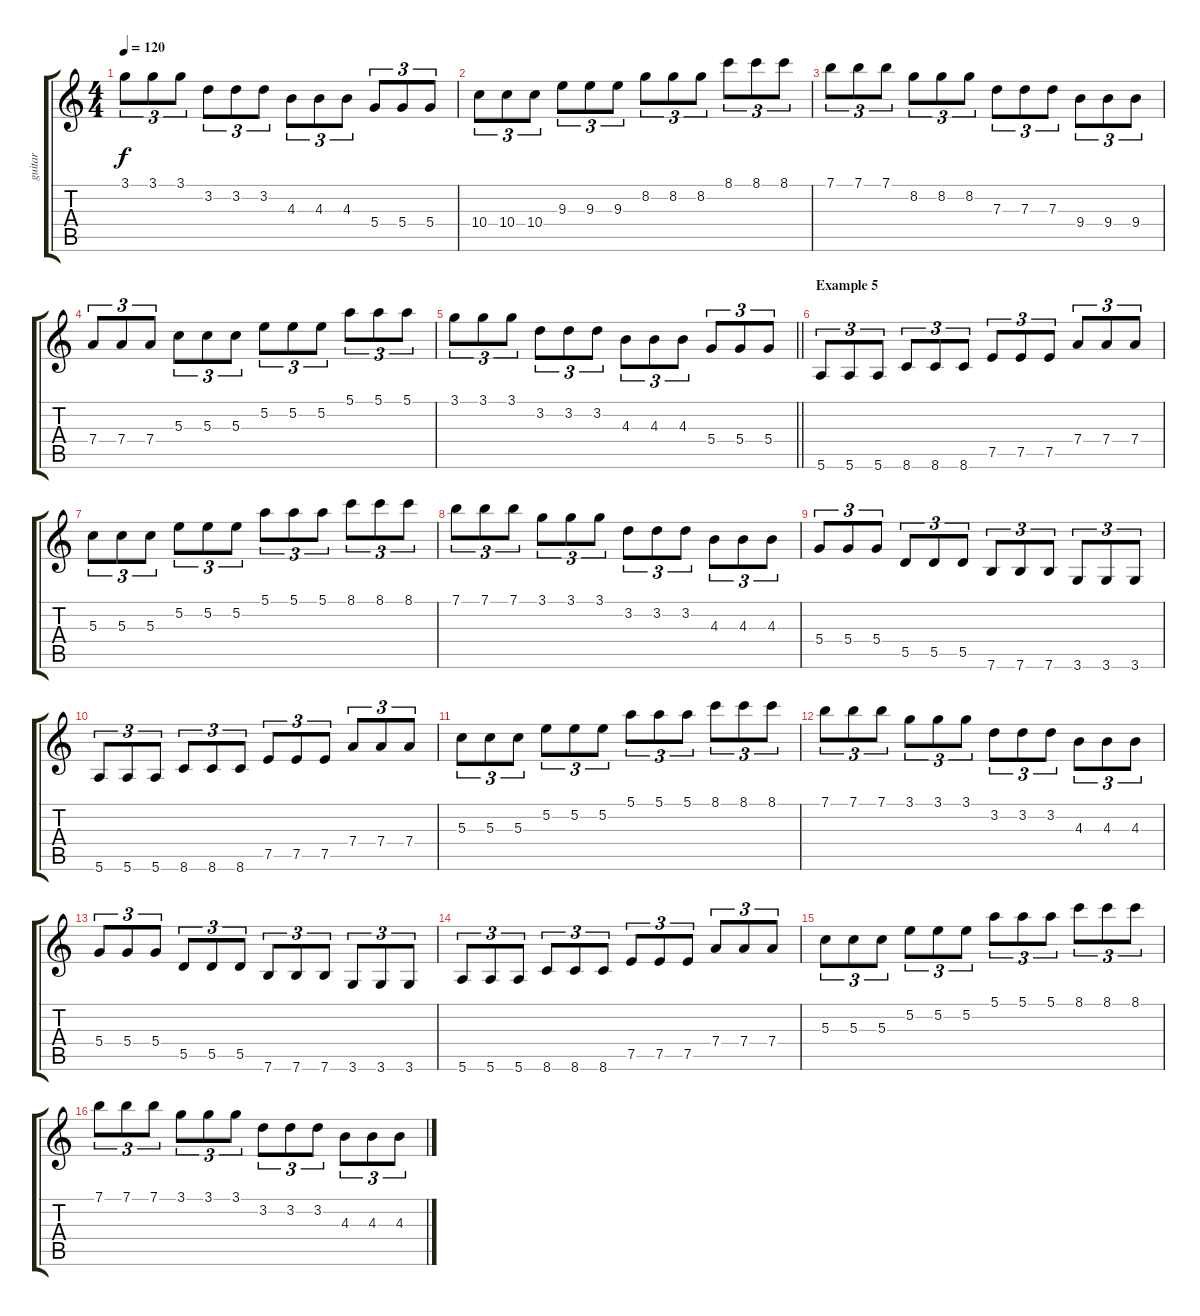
\track ("guitar" "guitar") {instrument distortionguitar}
\staff {score tabs}
\tuning (E4 B3 G3 D3 A2 E2) {hide}
\ts (4 4)
\tempo 120
\clef g2
\ks c
3.1.8{tu (3 2) dy f} 3.1.8{tu (3 2)} 3.1.8{tu (3 2)} 3.2.8{tu (3 2)} 3.2.8{tu (3 2)} 3.2.8{tu (3 2)} 4.3.8{tu (3 2)} 4.3.8{tu (3 2)} 4.3.8{tu (3 2)} 5.4.8{tu (3 2)} 5.4.8{tu (3 2)} 5.4.8{tu (3 2)} |
10.4.8{tu (3 2)} 10.4.8{tu (3 2)} 10.4.8{tu (3 2)} 9.3.8{tu (3 2)} 9.3.8{tu (3 2)} 9.3.8{tu (3 2)} 8.2.8{tu (3 2)} 8.2.8{tu (3 2)} 8.2.8{tu (3 2)} 8.1.8{tu (3 2)} 8.1.8{tu (3 2)} 8.1.8{tu (3 2)} |
7.1.8{tu (3 2)} 7.1.8{tu (3 2)} 7.1.8{tu (3 2)} 8.2.8{tu (3 2)} 8.2.8{tu (3 2)} 8.2.8{tu (3 2)} 7.3.8{tu (3 2)} 7.3.8{tu (3 2)} 7.3.8{tu (3 2)} 9.4.8{tu (3 2)} 9.4.8{tu (3 2)} 9.4.8{tu (3 2)} |
7.4.8{tu (3 2)} 7.4.8{tu (3 2)} 7.4.8{tu (3 2)} 5.3.8{tu (3 2)} 5.3.8{tu (3 2)} 5.3.8{tu (3 2)} 5.2.8{tu (3 2)} 5.2.8{tu (3 2)} 5.2.8{tu (3 2)} 5.1.8{tu (3 2)} 5.1.8{tu (3 2)} 5.1.8{tu (3 2)} |
\barLineRight lightlight
3.1.8{tu (3 2)} 3.1.8{tu (3 2)} 3.1.8{tu (3 2)} 3.2.8{tu (3 2)} 3.2.8{tu (3 2)} 3.2.8{tu (3 2)} 4.3.8{tu (3 2)} 4.3.8{tu (3 2)} 4.3.8{tu (3 2)} 5.4.8{tu (3 2)} 5.4.8{tu (3 2)} 5.4.8{tu (3 2)} |
\section ("" "Example 5")
5.6.8{tu (3 2)} 5.6.8{tu (3 2)} 5.6.8{tu (3 2)} 8.6.8{tu (3 2)} 8.6.8{tu (3 2)} 8.6.8{tu (3 2)} 7.5.8{tu (3 2)} 7.5.8{tu (3 2)} 7.5.8{tu (3 2)} 7.4.8{tu (3 2)} 7.4.8{tu (3 2)} 7.4.8{tu (3 2)} |
5.3.8{tu (3 2)} 5.3.8{tu (3 2)} 5.3.8{tu (3 2)} 5.2.8{tu (3 2)} 5.2.8{tu (3 2)} 5.2.8{tu (3 2)} 5.1.8{tu (3 2)} 5.1.8{tu (3 2)} 5.1.8{tu (3 2)} 8.1.8{tu (3 2)} 8.1.8{tu (3 2)} 8.1.8{tu (3 2)} |
7.1.8{tu (3 2)} 7.1.8{tu (3 2)} 7.1.8{tu (3 2)} 3.1.8{tu (3 2)} 3.1.8{tu (3 2)} 3.1.8{tu (3 2)} 3.2.8{tu (3 2)} 3.2.8{tu (3 2)} 3.2.8{tu (3 2)} 4.3.8{tu (3 2)} 4.3.8{tu (3 2)} 4.3.8{tu (3 2)} |
5.4.8{tu (3 2)} 5.4.8{tu (3 2)} 5.4.8{tu (3 2)} 5.5.8{tu (3 2)} 5.5.8{tu (3 2)} 5.5.8{tu (3 2)} 7.6.8{tu (3 2)} 7.6.8{tu (3 2)} 7.6.8{tu (3 2)} 3.6.8{tu (3 2)} 3.6.8{tu (3 2)} 3.6.8{tu (3 2)} |
5.6.8{tu (3 2)} 5.6.8{tu (3 2)} 5.6.8{tu (3 2)} 8.6.8{tu (3 2)} 8.6.8{tu (3 2)} 8.6.8{tu (3 2)} 7.5.8{tu (3 2)} 7.5.8{tu (3 2)} 7.5.8{tu (3 2)} 7.4.8{tu (3 2)} 7.4.8{tu (3 2)} 7.4.8{tu (3 2)} |
5.3.8{tu (3 2)} 5.3.8{tu (3 2)} 5.3.8{tu (3 2)} 5.2.8{tu (3 2)} 5.2.8{tu (3 2)} 5.2.8{tu (3 2)} 5.1.8{tu (3 2)} 5.1.8{tu (3 2)} 5.1.8{tu (3 2)} 8.1.8{tu (3 2)} 8.1.8{tu (3 2)} 8.1.8{tu (3 2)} |
7.1.8{tu (3 2)} 7.1.8{tu (3 2)} 7.1.8{tu (3 2)} 3.1.8{tu (3 2)} 3.1.8{tu (3 2)} 3.1.8{tu (3 2)} 3.2.8{tu (3 2)} 3.2.8{tu (3 2)} 3.2.8{tu (3 2)} 4.3.8{tu (3 2)} 4.3.8{tu (3 2)} 4.3.8{tu (3 2)} |
5.4.8{tu (3 2)} 5.4.8{tu (3 2)} 5.4.8{tu (3 2)} 5.5.8{tu (3 2)} 5.5.8{tu (3 2)} 5.5.8{tu (3 2)} 7.6.8{tu (3 2)} 7.6.8{tu (3 2)} 7.6.8{tu (3 2)} 3.6.8{tu (3 2)} 3.6.8{tu (3 2)} 3.6.8{tu (3 2)} |
5.6.8{tu (3 2)} 5.6.8{tu (3 2)} 5.6.8{tu (3 2)} 8.6.8{tu (3 2)} 8.6.8{tu (3 2)} 8.6.8{tu (3 2)} 7.5.8{tu (3 2)} 7.5.8{tu (3 2)} 7.5.8{tu (3 2)} 7.4.8{tu (3 2)} 7.4.8{tu (3 2)} 7.4.8{tu (3 2)} |
5.3.8{tu (3 2)} 5.3.8{tu (3 2)} 5.3.8{tu (3 2)} 5.2.8{tu (3 2)} 5.2.8{tu (3 2)} 5.2.8{tu (3 2)} 5.1.8{tu (3 2)} 5.1.8{tu (3 2)} 5.1.8{tu (3 2)} 8.1.8{tu (3 2)} 8.1.8{tu (3 2)} 8.1.8{tu (3 2)} |
7.1.8{tu (3 2)} 7.1.8{tu (3 2)} 7.1.8{tu (3 2)} 3.1.8{tu (3 2)} 3.1.8{tu (3 2)} 3.1.8{tu (3 2)} 3.2.8{tu (3 2)} 3.2.8{tu (3 2)} 3.2.8{tu (3 2)} 4.3.8{tu (3 2)} 4.3.8{tu (3 2)} 4.3.8{tu (3 2)}
